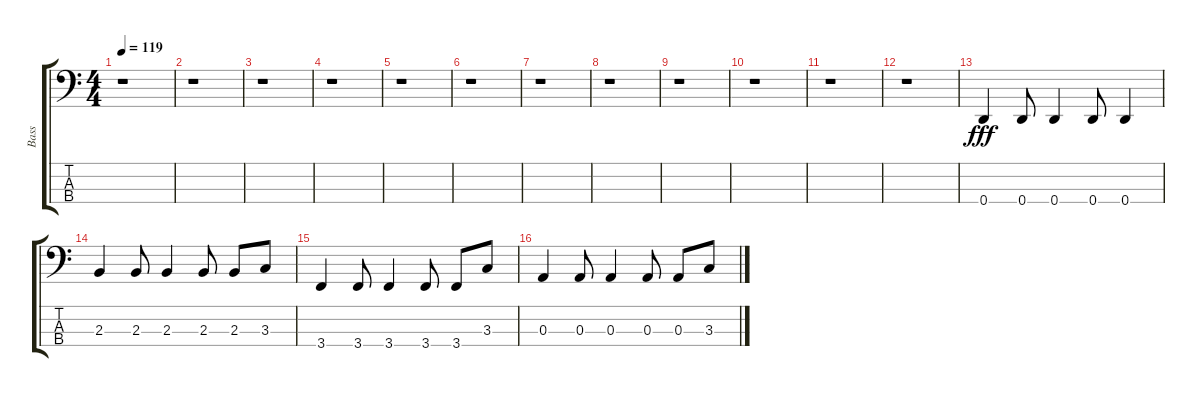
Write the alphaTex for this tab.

\track ("Bass" "Bass") {instrument electricbasspick}
\staff {score tabs}
\tuning (G2 D2 A1 D1) {hide}
\ts (4 4)
\tempo 119
\clef f4
\ks c
r.1{dy fff instrument electricbasspick} |
r.1 |
r.1 |
r.1 |
r.1 |
r.1 |
r.1 |
r.1 |
r.1 |
r.1 |
r.1 |
r.1 |
0.4.4 0.4.8 0.4.4 0.4.8 0.4.4 |
2.3.4 2.3.8 2.3.4 2.3.8 2.3.8 3.3.8 |
3.4.4 3.4.8 3.4.4 3.4.8 3.4.8 3.3.8 |
0.3.4 0.3.8 0.3.4 0.3.8 0.3.8 3.3.8
